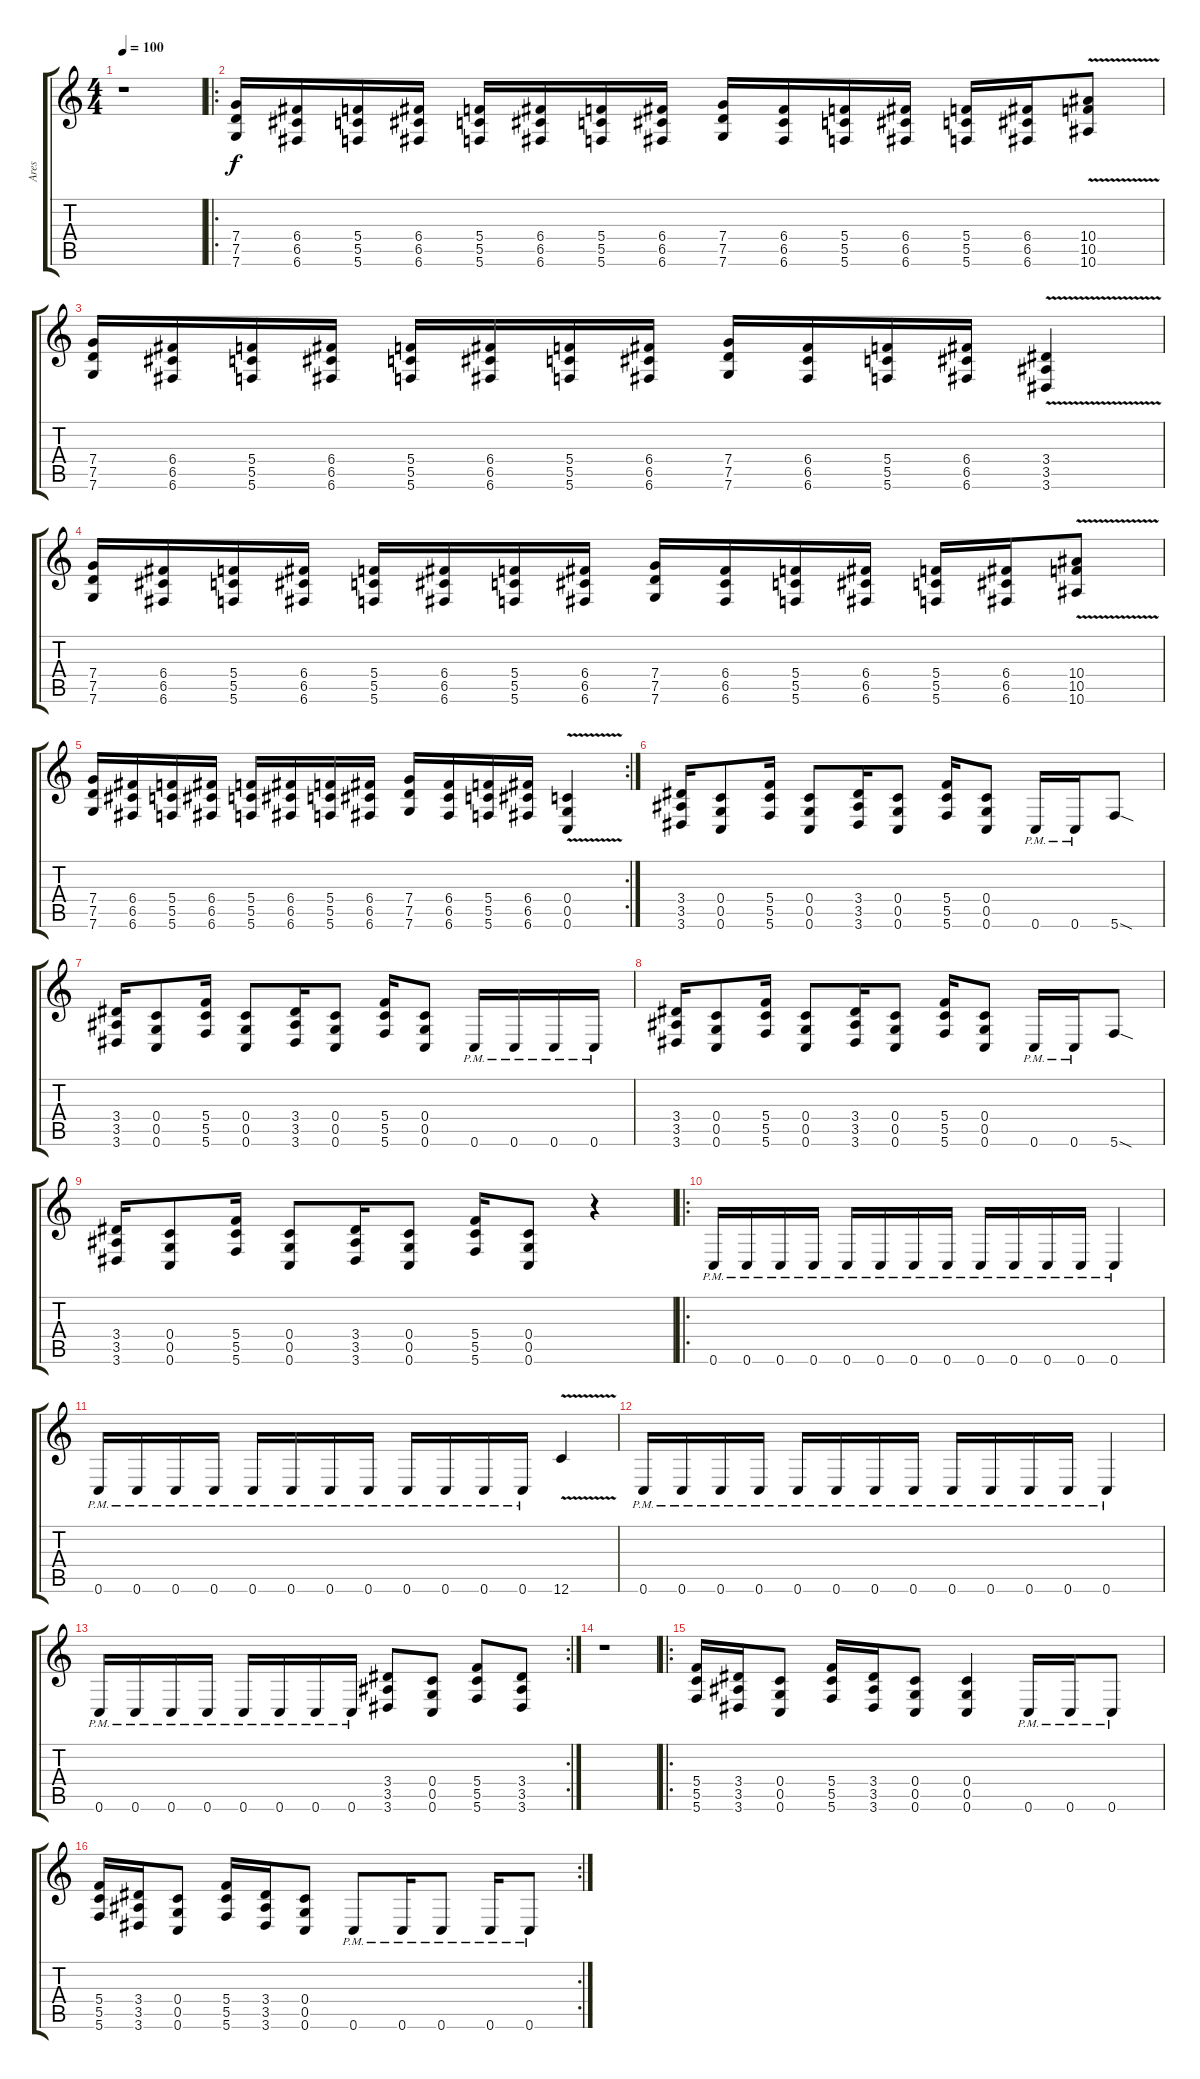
\track ("Ares" "Ares") {instrument distortionguitar}
\staff {score tabs}
\tuning (D4 A3 F3 C3 G2 C2) {hide}
\ts (4 4)
\tempo 100
\clef g2
\ks c
r.1{dy f} |
\ro
(7.4 7.5 7.6).16 (6.4 6.5 6.6).16 (5.4 5.5 5.6).16 (6.4 6.5 6.6).16 (5.4 5.5 5.6).16 (6.4 6.5 6.6).16 (5.4 5.5 5.6).16 (6.4 6.5 6.6).16 (7.4 7.5 7.6).16 (6.4 6.5 6.6).16 (5.4 5.5 5.6).16 (6.4 6.5 6.6).16 (5.4 5.5 5.6).16 (6.4 6.5 6.6).16 (10.4 10.5 10.6{v}).8 |
(7.4 7.5 7.6).16 (6.4 6.5 6.6).16 (5.4 5.5 5.6).16 (6.4 6.5 6.6).16 (5.4 5.5 5.6).16 (6.4 6.5 6.6).16 (5.4 5.5 5.6).16 (6.4 6.5 6.6).16 (7.4 7.5 7.6).16 (6.4 6.5 6.6).16 (5.4 5.5 5.6).16 (6.4 6.5 6.6).16 (3.4 3.5 3.6{v}).4 |
(7.4 7.5 7.6).16 (6.4 6.5 6.6).16 (5.4 5.5 5.6).16 (6.4 6.5 6.6).16 (5.4 5.5 5.6).16 (6.4 6.5 6.6).16 (5.4 5.5 5.6).16 (6.4 6.5 6.6).16 (7.4 7.5 7.6).16 (6.4 6.5 6.6).16 (5.4 5.5 5.6).16 (6.4 6.5 6.6).16 (5.4 5.5 5.6).16 (6.4 6.5 6.6).16 (10.4 10.5 10.6{v}).8 |
\rc 2
(7.4 7.5 7.6).16 (6.4 6.5 6.6).16 (5.4 5.5 5.6).16 (6.4 6.5 6.6).16 (5.4 5.5 5.6).16 (6.4 6.5 6.6).16 (5.4 5.5 5.6).16 (6.4 6.5 6.6).16 (7.4 7.5 7.6).16 (6.4 6.5 6.6).16 (5.4 5.5 5.6).16 (6.4 6.5 6.6).16 (0.4 0.5 0.6{v}).4 |
(3.4 3.5 3.6).16 (0.4 0.5 0.6).8 (5.4 5.5 5.6).16 (0.4 0.5 0.6).8 (3.4 3.5 3.6).16 (0.4 0.5 0.6).8 (5.4 5.5 5.6).16 (0.4 0.5 0.6).8 0.6{pm}.16 0.6{pm}.16 5.6{sod}.8 |
(3.4 3.5 3.6).16 (0.4 0.5 0.6).8 (5.4 5.5 5.6).16 (0.4 0.5 0.6).8 (3.4 3.5 3.6).16 (0.4 0.5 0.6).8 (5.4 5.5 5.6).16 (0.4 0.5 0.6).8 0.6{pm}.16 0.6{pm}.16 0.6{pm}.16 0.6{pm}.16 |
(3.4 3.5 3.6).16 (0.4 0.5 0.6).8 (5.4 5.5 5.6).16 (0.4 0.5 0.6).8 (3.4 3.5 3.6).16 (0.4 0.5 0.6).8 (5.4 5.5 5.6).16 (0.4 0.5 0.6).8 0.6{pm}.16 0.6{pm}.16 5.6{sod}.8 |
(3.4 3.5 3.6).16 (0.4 0.5 0.6).8 (5.4 5.5 5.6).16 (0.4 0.5 0.6).8 (3.4 3.5 3.6).16 (0.4 0.5 0.6).8 (5.4 5.5 5.6).16 (0.4 0.5 0.6).8 r.4 |
\ro
0.6{pm}.16 0.6{pm}.16 0.6{pm}.16 0.6{pm}.16 0.6{pm}.16 0.6{pm}.16 0.6{pm}.16 0.6{pm}.16 0.6{pm}.16 0.6{pm}.16 0.6{pm}.16 0.6{pm}.16 0.6{pm}.4 |
0.6{pm}.16 0.6{pm}.16 0.6{pm}.16 0.6{pm}.16 0.6{pm}.16 0.6{pm}.16 0.6{pm}.16 0.6{pm}.16 0.6{pm}.16 0.6{pm}.16 0.6{pm}.16 0.6{pm}.16 12.6{v}.4 |
0.6{pm}.16 0.6{pm}.16 0.6{pm}.16 0.6{pm}.16 0.6{pm}.16 0.6{pm}.16 0.6{pm}.16 0.6{pm}.16 0.6{pm}.16 0.6{pm}.16 0.6{pm}.16 0.6{pm}.16 0.6{pm}.4 |
\rc 2
0.6{pm}.16 0.6{pm}.16 0.6{pm}.16 0.6{pm}.16 0.6{pm}.16 0.6{pm}.16 0.6{pm}.16 0.6{pm}.16 (3.4 3.5 3.6).8 (0.4 0.5 0.6).8 (5.4 5.5 5.6).8 (3.4 3.5 3.6).8 |
r.1 |
\ro
(5.4 5.5 5.6).16 (3.4 3.5 3.6).16 (0.4 0.5 0.6).8 (5.4 5.5 5.6).16 (3.4 3.5 3.6).16 (0.4 0.5 0.6).8 (0.4 0.5 0.6).4 0.6{pm}.16 0.6{pm}.16 0.6{pm}.8 |
\rc 2
(5.4 5.5 5.6).16 (3.4 3.5 3.6).16 (0.4 0.5 0.6).8 (5.4 5.5 5.6).16 (3.4 3.5 3.6).16 (0.4 0.5 0.6).8 0.6{pm}.8 0.6{pm}.16 0.6{pm}.8 0.6{pm}.16 0.6{pm}.8
